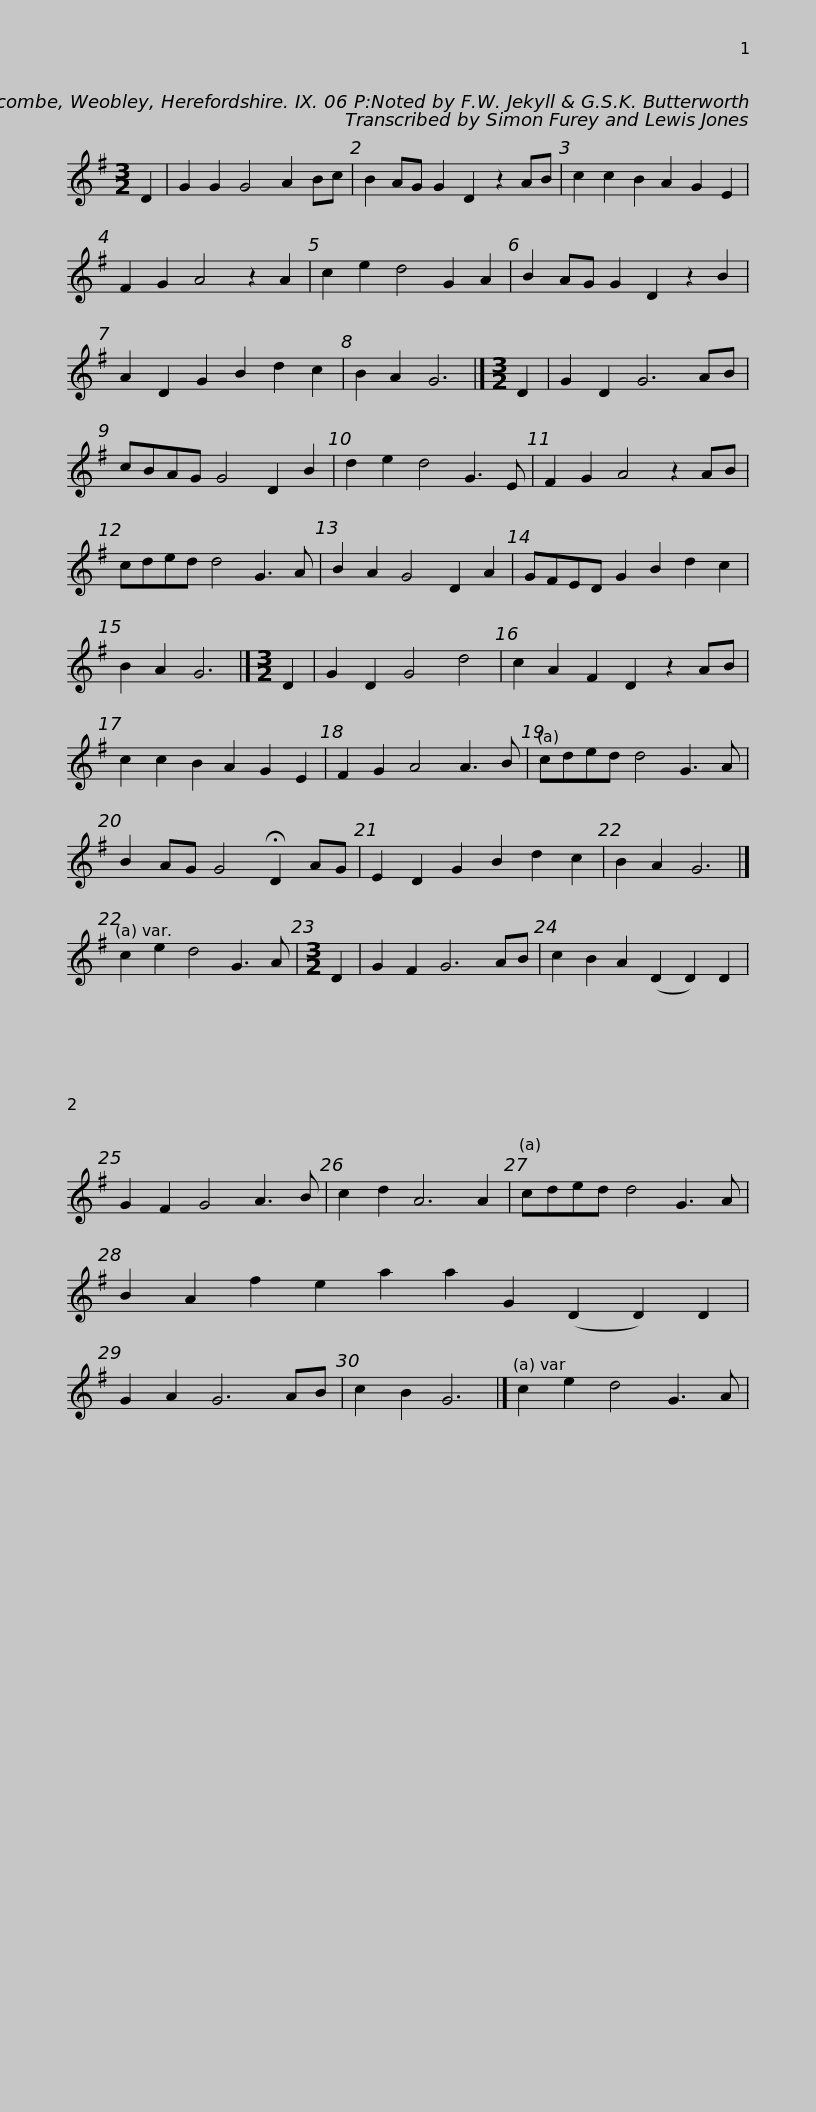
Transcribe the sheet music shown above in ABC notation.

X:1
L:1/8
M:3/2
I:linebreak $
K:G
V:1 treble
V:1
 D2 | G2 G2 G4 A2 Bc | B2 AG G2 D2 z2 AB | c2 c2 B2 A2 G2 E2 | F2 G2 A4 z2 A2 |$ %5
 c2 e2 d4 G2 A2 | B2 AG G2 D2 z2 B2 | A2 D2 G2 B2 d2 c2 | B2 A2 G6 |][M:3/2] D2 | %10
 G2 D2 G6 AB | cBAG G4 D2 B2 |$ d2 e2 d4 G3 E | F2 G2 A4 z2 AB |$ cded d4 G3 A | %15
 B2 A2 G4 D2 A2 | GFED G2 B2 d2 c2 | B2 A2 G6 |][M:3/2] D2 | G2 D2 G4 d4 | %20
 c2 A2 F2 D2 z2 AB |$ c2 c2 B2 A2 G2 E2 | F2 G2 A4 A3 B |$ cded d4 G3 A | B2 AG G4 !fermata!D2 AG | %25
 E2 D2 G2 B2 d2 c2 | B2 A2 G6 |]$ c2 e2 d4 G3 A |[M:3/2] D2 | G2 F2 G6 AB | %30
 c2 B2 A2 (D2 D2) D2 | G2 F2 G4 A3 B | c2 d2 A6 A2 |$ cded d4 G3 A | B2 A2 f2 e2 a2 a2 G2 (D2 D2) D2 |$ %35
 G2 A2 G6 AB | c2 B2 G6 |]$ c2 e2 d4 G3 A | %38
